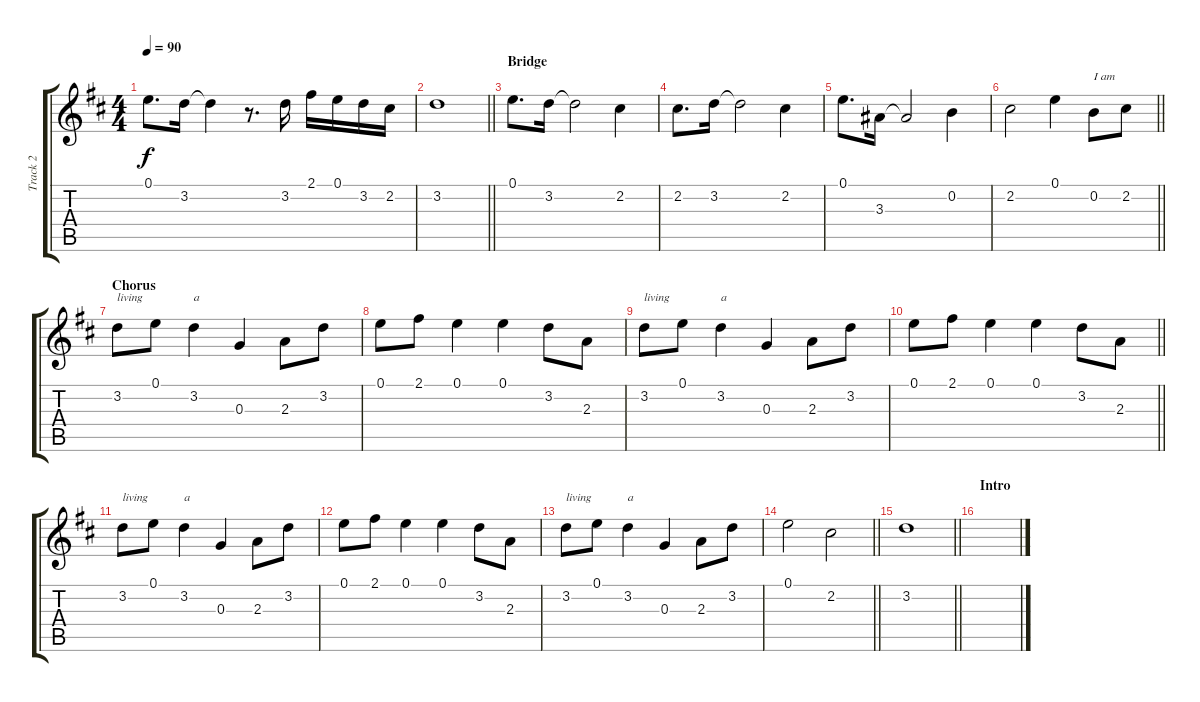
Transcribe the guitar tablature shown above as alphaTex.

\track ("Track 2" "Track 2") {instrument acousticguitarsteel}
\staff {score tabs}
\tuning (E4 B3 G3 D3 A2 E2) {hide}
\ts (4 4)
\tempo 90
\clef g2
\ks d
0.1.8{d dy f} 3.2.16 3.2{t}.4 r.8{d} 3.2.16 2.1.16 0.1.16 3.2.16 2.2.16 |
\barLineRight lightlight
3.2.1 |
\section ("" "Bridge")
0.1.8{d} 3.2.16 3.2{t}.2 2.2.4 |
2.2.8{d} 3.2.16 3.2{t}.2 2.2.4 |
0.1.8{d} 3.3.16 3.3{t}.2 0.2.4 |
\barLineRight lightlight
2.2.2 0.1.4 0.2.8{txt "I am"} 2.2.8 |
\section ("" "Chorus")
3.2.8{txt "living"} 0.1.8 3.2.4{txt "a"} 0.3.4 2.3.8 3.2.8 |
0.1.8 2.1.8 0.1.4 0.1.4 3.2.8 2.3.8 |
3.2.8{txt "living"} 0.1.8 3.2.4{txt "a"} 0.3.4 2.3.8 3.2.8 |
\barLineRight lightlight
0.1.8 2.1.8 0.1.4 0.1.4 3.2.8 2.3.8 |
3.2.8{txt "living"} 0.1.8 3.2.4{txt "a"} 0.3.4 2.3.8 3.2.8 |
0.1.8 2.1.8 0.1.4 0.1.4 3.2.8 2.3.8 |
3.2.8{txt "living"} 0.1.8 3.2.4{txt "a"} 0.3.4 2.3.8 3.2.8 |
\barLineRight lightlight
0.1.2 2.2.2 |
\barLineRight lightlight
3.2.1 |
\section ("" "Intro")
